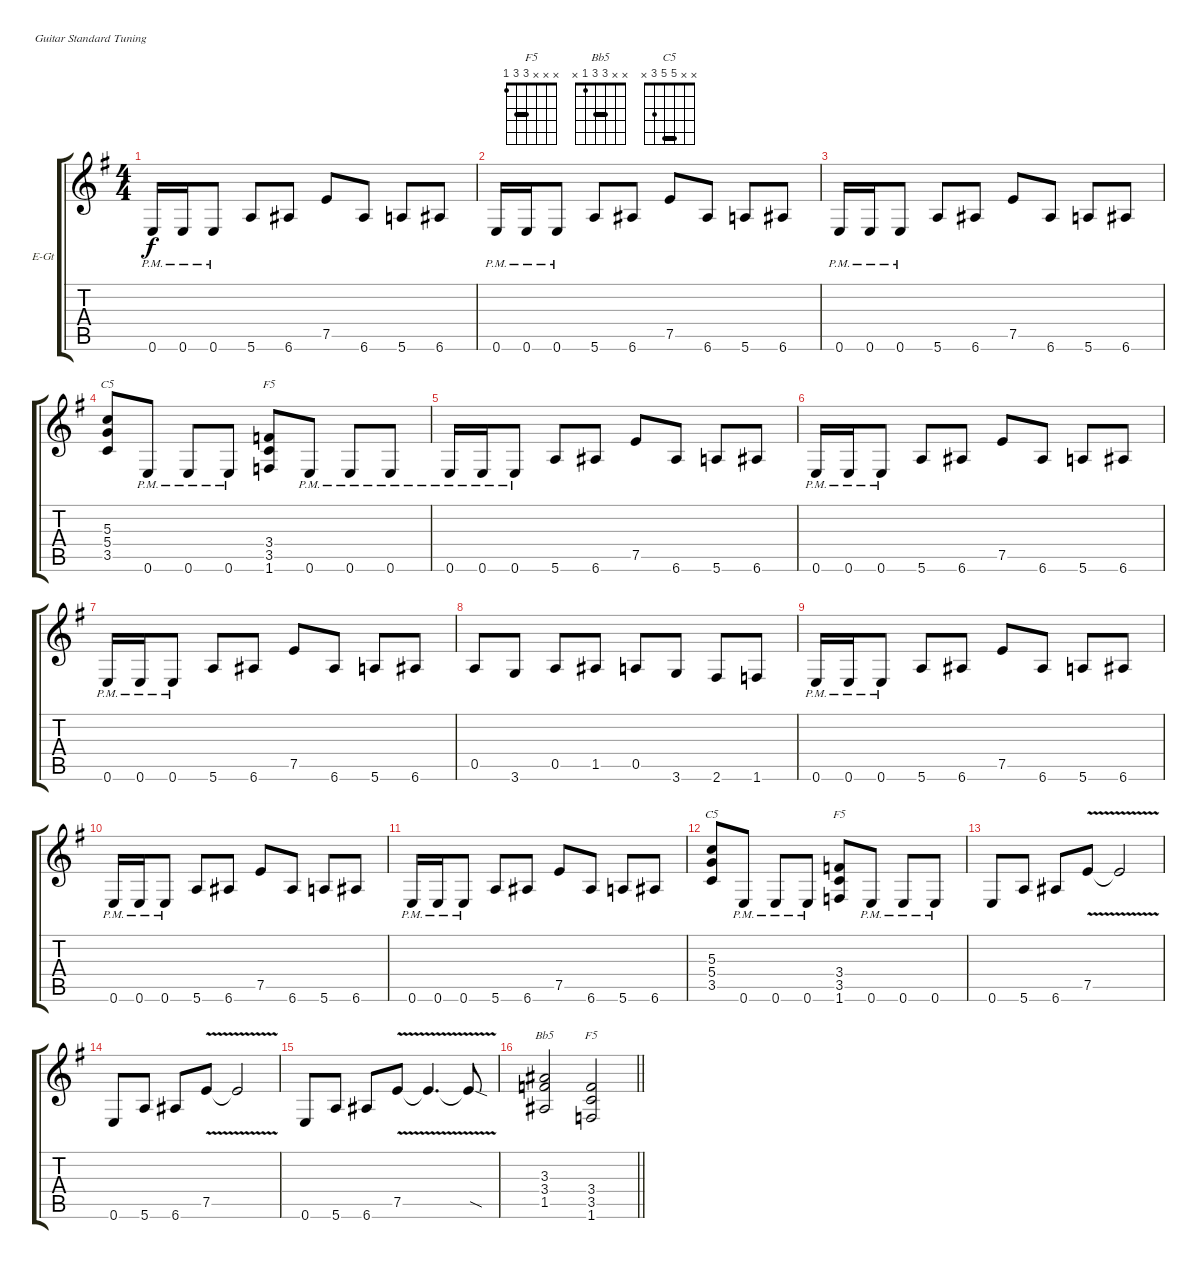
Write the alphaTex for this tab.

\defaultSystemsLayout 4
\bracketExtendMode groupsimilarinstruments
\firstSystemTrackNameOrientation horizontal
\otherSystemsTrackNameOrientation horizontal
\track ("Guitar 4" "E-Gt") {instrument distortionguitar}
\staff {score tabs}
\tuning (E4 B3 G3 D3 A2 E2)
\chord ("F5" x x x 3 3 1) {barre 3}
\chord ("Bb5" x x 3 3 1 x) {barre 3}
\chord ("C5" x x 5 5 3 x) {barre 5}
\ts (4 4)
\tempo (188 hide)
\clef g2
\ks g
0.6{pm}.16{dy f} 0.6{pm}.16 0.6{pm}.8 5.6.8 6.6.8 7.5.8 6.6.8 5.6.8 6.6.8 |
0.6{pm}.16 0.6{pm}.16 0.6{pm}.8 5.6.8 6.6.8 7.5.8 6.6.8 5.6.8 6.6.8 |
0.6{pm}.16 0.6{pm}.16 0.6{pm}.8 5.6.8 6.6.8 7.5.8 6.6.8 5.6.8 6.6.8 |
(3.5 5.4 5.3).8{ch "C5"} 0.6{pm}.8 0.6{pm}.8 0.6{pm}.8 (1.6 3.5 3.4).8{ch "F5"} 0.6{pm}.8 0.6{pm}.8 0.6{pm}.8 |
0.6{pm}.16 0.6{pm}.16 0.6{pm}.8 5.6.8 6.6.8 7.5.8 6.6.8 5.6.8 6.6.8 |
0.6{pm}.16 0.6{pm}.16 0.6{pm}.8 5.6.8 6.6.8 7.5.8 6.6.8 5.6.8 6.6.8 |
0.6{pm}.16 0.6{pm}.16 0.6{pm}.8 5.6.8 6.6.8 7.5.8 6.6.8 5.6.8 6.6.8 |
0.5.8 3.6.8 0.5.8 1.5.8 0.5.8 3.6.8 2.6.8 1.6.8 |
0.6{pm}.16 0.6{pm}.16 0.6{pm}.8 5.6.8 6.6.8 7.5.8 6.6.8 5.6.8 6.6.8 |
0.6{pm}.16 0.6{pm}.16 0.6{pm}.8 5.6.8 6.6.8 7.5.8 6.6.8 5.6.8 6.6.8 |
0.6{pm}.16 0.6{pm}.16 0.6{pm}.8 5.6.8 6.6.8 7.5.8 6.6.8 5.6.8 6.6.8 |
(3.5 5.4 5.3).8{ch "C5"} 0.6{pm}.8 0.6{pm}.8 0.6{pm}.8 (1.6 3.5 3.4).8{ch "F5"} 0.6{pm}.8 0.6{pm}.8 0.6{pm}.8 |
0.6.8 5.6.8 6.6.8 7.5{v}.8 7.5{v t}.2 |
0.6.8 5.6.8 6.6.8 7.5{v}.8 7.5{v t}.2 |
0.6.8 5.6.8 6.6.8 7.5{v}.8 7.5{v t}.4{d} 7.5{sod t}.8 |
\barLineRight lightlight
(1.5 3.4 3.3).2{ch "Bb5"} (1.6 3.5 3.4).2{ch "F5"}
